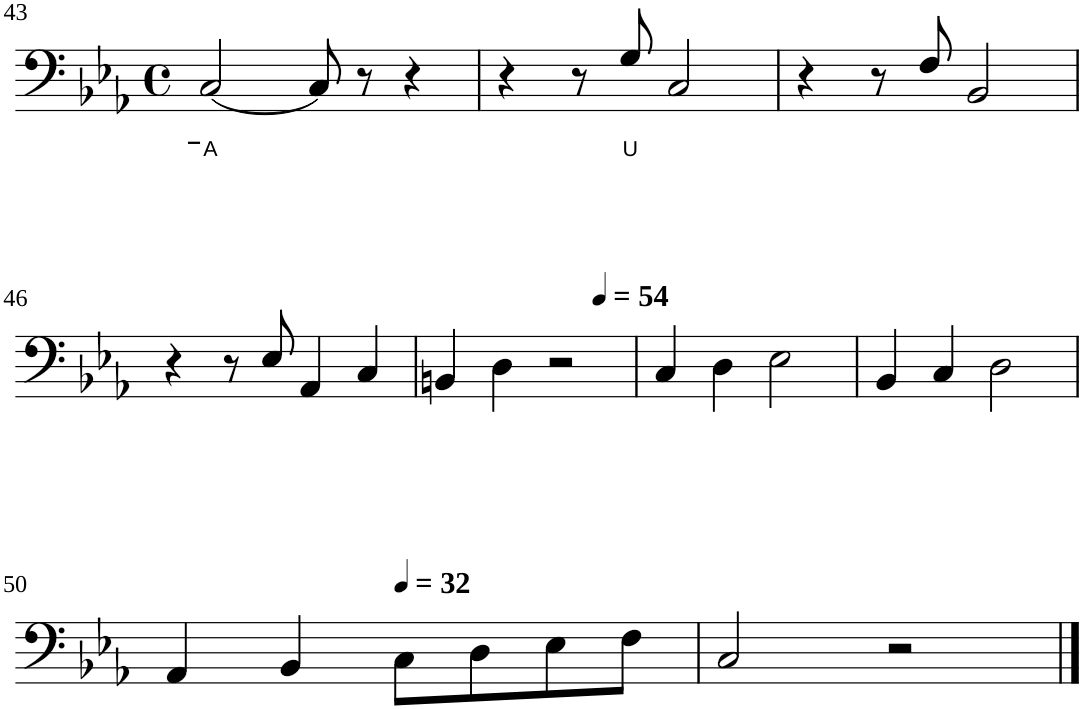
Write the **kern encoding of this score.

**kern	**text
*part1	*part1
*staff1	*staff1
*I"Basse	*
*I'B	*
!!LO:PB:g=z
*clefF4	*
*k[b-e-a-]	*
*E-:	*
*M4/4	*
*met(c)	*
=43	=43
!	!LO:LY:b
[2C/	-A
8C/]	.
8r	.
4r	.
=44	=44
4r	.
8r	.
!	!LO:LY:b
8G/	U
2C/	.
=45	=45
4r	.
8r	.
8F/	.
2BB-/	.
!!LO:LB:g=z
=46	=46
4r	.
8r	.
8E-/	.
4AA-/	.
4C/	.
=47	=47
*^	*
4BBn/	2.ryy	.
4D\	.	.
2r	.	.
*MM54	*	*
.	4ryy	.
*v	*v	*
=48	=48
4C/	.
4D\	.
2E-\	.
=49	=49
4BB-/	.
4C/	.
2D\	.
!!LO:LB:g=z
=50	=50
4AA-/	.
4BB-/	.
*MM32	*
8C\L	.
8D\	.
8E-\	.
8F\J	.
=51	=51
2C/	.
2r	.
==	==
*-	*-
